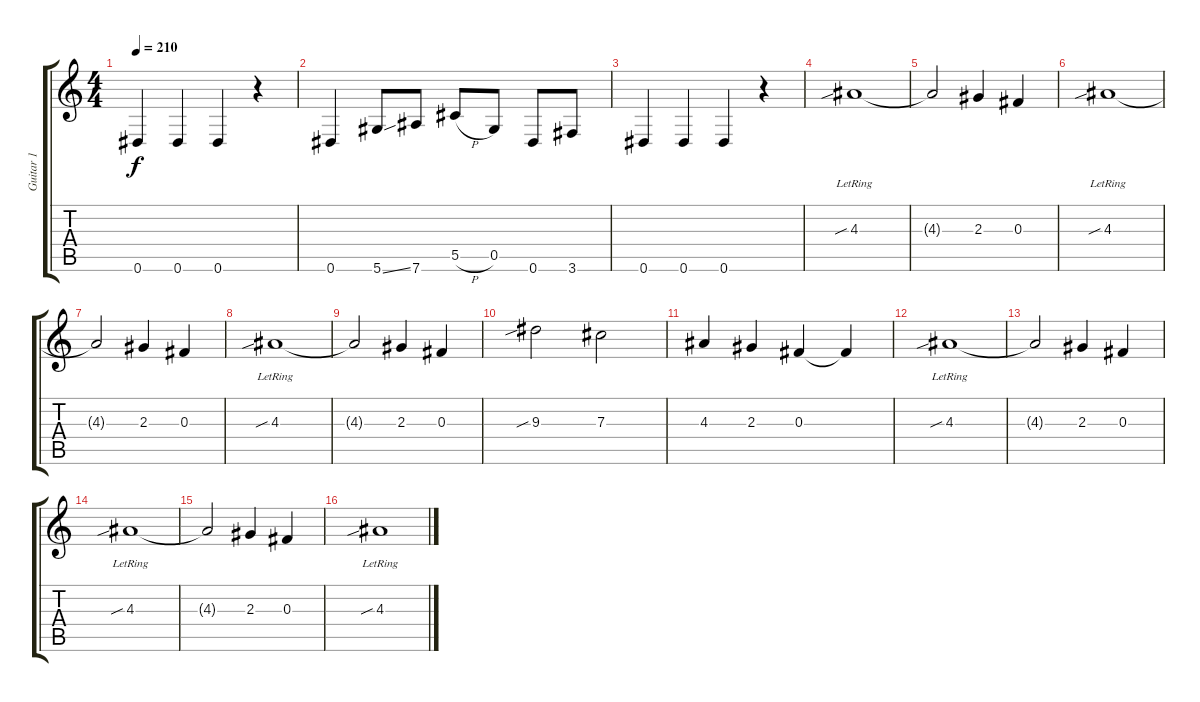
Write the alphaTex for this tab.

\track ("Guitar 1" "Guitar 1") {instrument distortionguitar}
\staff {score tabs}
\tuning (Eb4 Bb3 Gb3 Db3 Ab2 Eb2) {hide}
\ts (4 4)
\tempo 210
\clef g2
\ks c
0.6.4{dy f} 0.6.4 0.6.4 r.4 |
0.6.4 5.6{ss}.8 7.6.8 5.5{h}.8 0.5.8 0.6.8 3.6.8 |
0.6.4 0.6.4 0.6.4 r.4 |
4.3{sib lr}.1 |
4.3{t}.2 2.3.4 0.3.4 |
4.3{sib lr}.1 |
4.3{t}.2 2.3.4 0.3.4 |
4.3{sib lr}.1 |
4.3{t}.2 2.3.4 0.3.4 |
9.3{sib}.2 7.3.2 |
4.3.4 2.3.4 0.3.4 0.3{t}.4 |
4.3{sib lr}.1 |
4.3{t}.2 2.3.4 0.3.4 |
4.3{sib lr}.1 |
4.3{t}.2 2.3.4 0.3.4 |
4.3{sib lr}.1
